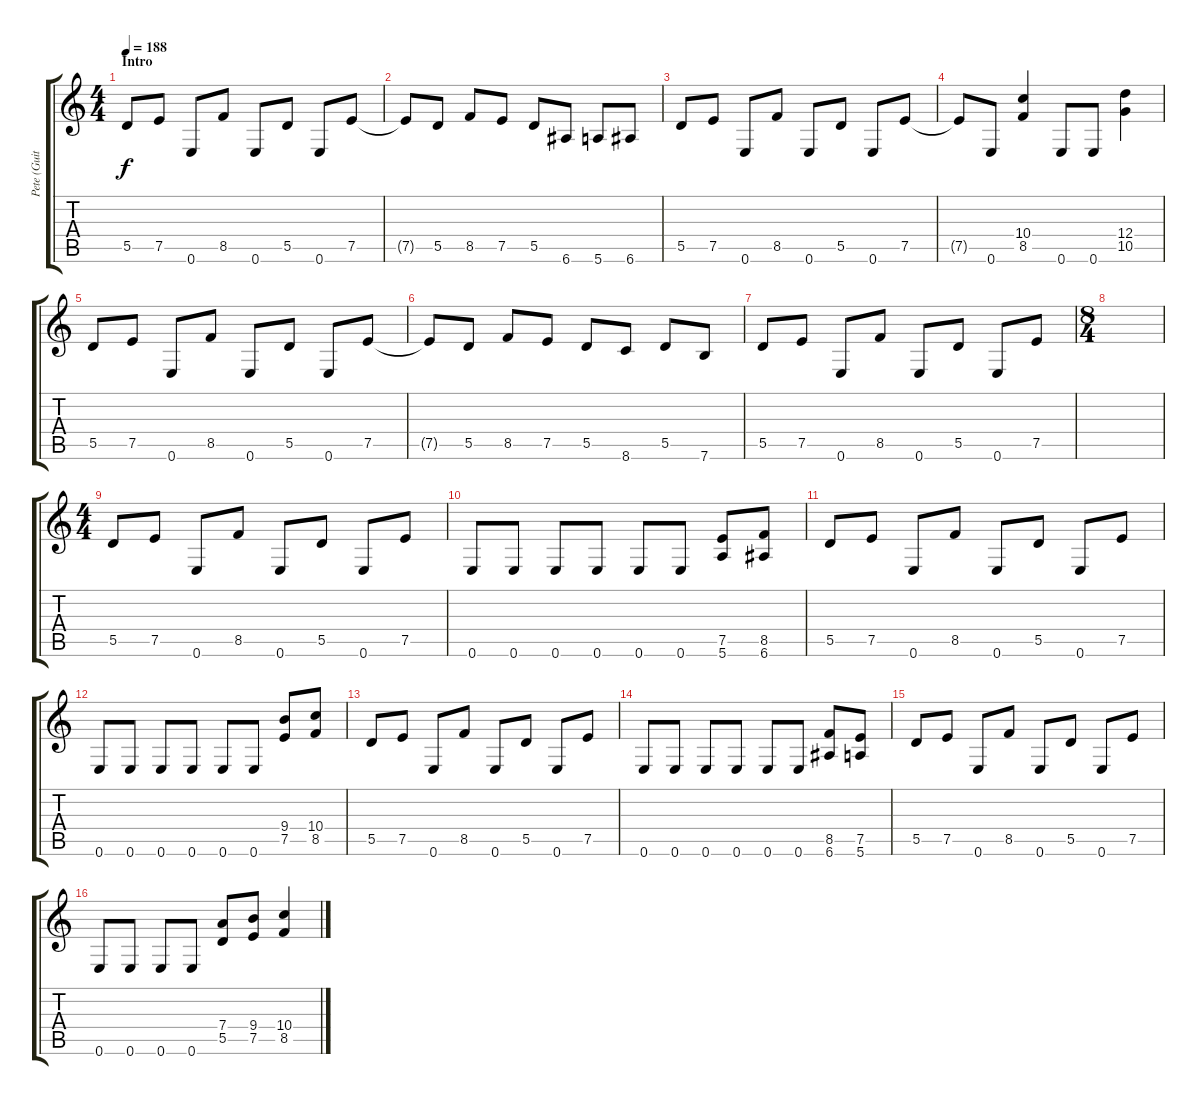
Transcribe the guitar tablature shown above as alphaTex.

\track ("Pete (Guitar I)" "Pete (Guit") {solo instrument distortionguitar}
\staff {score tabs}
\tuning (E4 B3 G3 D3 A2 E2) {hide}
\ts (4 4)
\section ("" "Intro")
\tempo 188
\clef g2
\ks c
5.5.8{dy f instrument distortionguitar} 7.5.8 0.6.8 8.5.8 0.6.8 5.5.8 0.6.8 7.5.8 |
7.5{t}.8 5.5.8 8.5.8 7.5.8 5.5.8 6.6.8 5.6.8 6.6.8 |
5.5.8 7.5.8 0.6.8 8.5.8 0.6.8 5.5.8 0.6.8 7.5.8 |
7.5{t}.8 0.6.8 (10.4 8.5).4 0.6.8 0.6.8 (12.4 10.5).4 |
5.5.8 7.5.8 0.6.8 8.5.8 0.6.8 5.5.8 0.6.8 7.5.8 |
7.5{t}.8 5.5.8 8.5.8 7.5.8 5.5.8 8.6.8 5.5.8 7.6.8 |
5.5.8 7.5.8 0.6.8 8.5.8 0.6.8 5.5.8 0.6.8 7.5.8 |
\ts (8 4)
|
\ts (4 4)
5.5.8 7.5.8 0.6.8 8.5.8 0.6.8 5.5.8 0.6.8 7.5.8 |
0.6.8 0.6.8 0.6.8 0.6.8 0.6.8 0.6.8 (7.5 5.6).8 (8.5 6.6).8 |
5.5.8 7.5.8 0.6.8 8.5.8 0.6.8 5.5.8 0.6.8 7.5.8 |
0.6.8 0.6.8 0.6.8 0.6.8 0.6.8 0.6.8 (9.4 7.5).8 (10.4 8.5).8 |
5.5.8 7.5.8 0.6.8 8.5.8 0.6.8 5.5.8 0.6.8 7.5.8 |
0.6.8 0.6.8 0.6.8 0.6.8 0.6.8 0.6.8 (8.5 6.6).8 (7.5 5.6).8 |
5.5.8 7.5.8 0.6.8 8.5.8 0.6.8 5.5.8 0.6.8 7.5.8 |
0.6.8 0.6.8 0.6.8 0.6.8 (7.4 5.5).8 (9.4 7.5).8 (10.4 8.5).4
